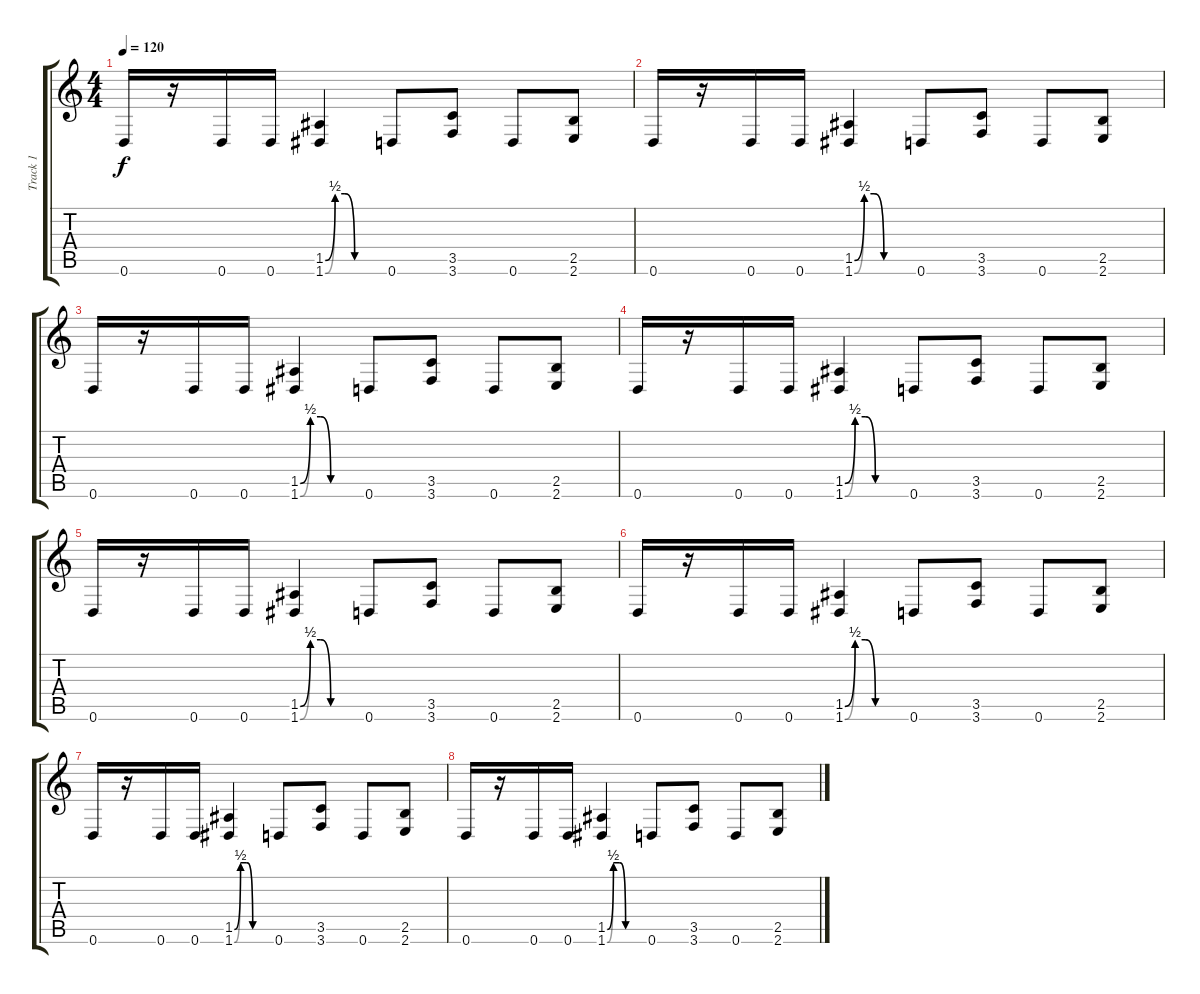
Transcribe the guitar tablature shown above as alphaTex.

\track ("Track 1" "Track 1") {instrument distortionguitar}
\staff {score tabs}
\tuning (E4 B3 G3 D3 A2 D2) {hide}
\ts (4 4)
\tempo 120
\clef g2
\ks c
0.6.16{dy f} r.16 0.6.16 0.6.16 (1.5{be (custom 0 0 10 2 20 2 30 0 60 0)} 1.6{be (custom 0 0 10 2 20 2 30 0 60 0)}).4 0.6.8 (3.5 3.6).8 0.6.8 (2.5 2.6).8 |
0.6.16 r.16 0.6.16 0.6.16 (1.5{be (custom 0 0 10 2 20 2 30 0 60 0)} 1.6{be (custom 0 0 10 2 20 2 30 0 60 0)}).4 0.6.8 (3.5 3.6).8 0.6.8 (2.5 2.6).8 |
0.6.16 r.16 0.6.16 0.6.16 (1.5{be (custom 0 0 10 2 20 2 30 0 60 0)} 1.6{be (custom 0 0 10 2 20 2 30 0 60 0)}).4 0.6.8 (3.5 3.6).8 0.6.8 (2.5 2.6).8 |
0.6.16 r.16 0.6.16 0.6.16 (1.5{be (custom 0 0 10 2 20 2 30 0 60 0)} 1.6{be (custom 0 0 10 2 20 2 30 0 60 0)}).4 0.6.8 (3.5 3.6).8 0.6.8 (2.5 2.6).8 |
0.6.16 r.16 0.6.16 0.6.16 (1.5{be (custom 0 0 10 2 20 2 30 0 60 0)} 1.6{be (custom 0 0 10 2 20 2 30 0 60 0)}).4 0.6.8 (3.5 3.6).8 0.6.8 (2.5 2.6).8 |
0.6.16 r.16 0.6.16 0.6.16 (1.5{be (custom 0 0 10 2 20 2 30 0 60 0)} 1.6{be (custom 0 0 10 2 20 2 30 0 60 0)}).4 0.6.8 (3.5 3.6).8 0.6.8 (2.5 2.6).8 |
0.6.16 r.16 0.6.16 0.6.16 (1.5{be (custom 0 0 10 2 20 2 30 0 60 0)} 1.6{be (custom 0 0 10 2 20 2 30 0 60 0)}).4 0.6.8 (3.5 3.6).8 0.6.8 (2.5 2.6).8 |
0.6.16 r.16 0.6.16 0.6.16 (1.5{be (custom 0 0 10 2 20 2 30 0 60 0)} 1.6{be (custom 0 0 10 2 20 2 30 0 60 0)}).4 0.6.8 (3.5 3.6).8 0.6.8 (2.5 2.6).8
